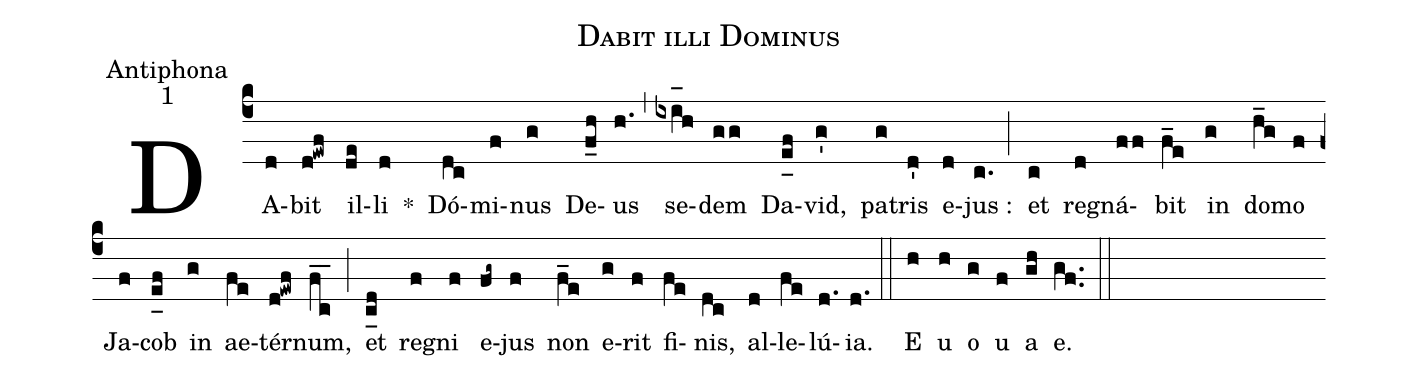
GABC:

name:Dabit illi Dominus;
office-part:Antiphona;
mode:1;
%%
(c4) DA(d)bit(d!ewf) il(de)li(d) *() Dó(dc)mi(f)nus(g) De(f_h)us(h.) (,) se(ixi_[oh:h]h)dem(gg) Da(e_[uh:l]f)vid,(g') pa(g)tris(d') e(d)jus :(c.) (;) et(c) re(d)gná(ff)bit(f_e) in(g) do(h_g)mo(f) Ja(f)cob(e_[uh:l]f) in(g) ae(fe)tér(d!ewf)num,(fc__) (;) et(c_[ll:1]d) re(f)gni(f) e(fg~)jus(f) non(f_e) e(g)rit(f) fi(fe)nis,(dc) al(d)le(fe)lú(d.){ia}.(d.) (::) <eu>E(h) u(h) o(g) u(f) a(gh) e.</eu>(gf..) (::)
